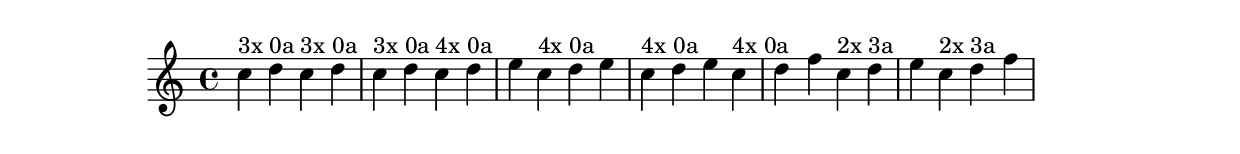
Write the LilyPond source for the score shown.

\version "2.14.0"

\header{
  texidoc="LilyPond has two modes for repeats: unfolded and semi-unfolded. 
Unfolded repeats are fully written out.  Semi unfolded repeats have the body
written and all alternatives sequentially.  If the number of alternatives is
larger than the repeat count, the excess alternatives are ignored.  If the
number of alternatives is smaller, the first alternative is multiplied to
get to the number of repeats.

Unfolded behavior:"
}

\context Voice \relative c'' {
  \repeat unfold 3 { c^"3x 0a" d }
  %% less alts than body
  \repeat unfold 4 { c^"4x 0a" d } \alternative { e f }
  %% more alts than body
  \repeat unfold 2 { c^"2x 3a" d } \alternative { e f g } 
}
